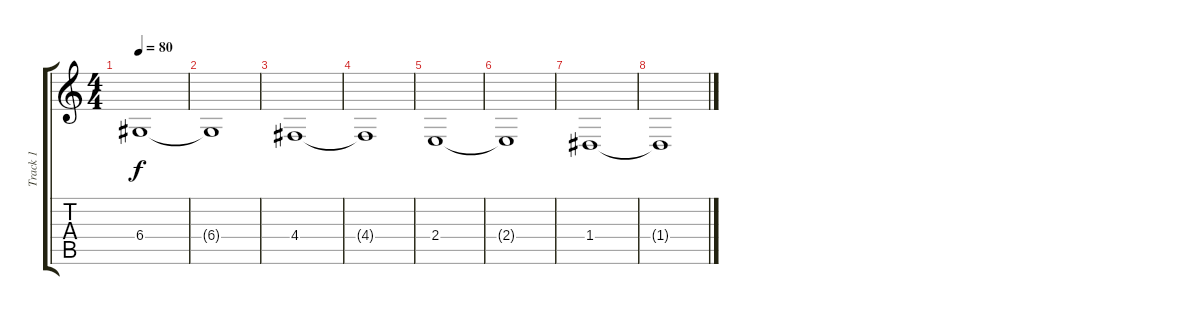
\track ("Track 1" "Track 1") {instrument stringensemble1}
\staff {score tabs}
\tuning (E4 B3 G3 D3 A2 E2) {hide}
\ts (4 4)
\section ("" "")
\tempo 80
\clef g2
\ks c
6.4.1{dy f volume 6} |
6.4{t}.1 |
4.4.1 |
4.4{t}.1 |
2.4.1{volume 0} |
2.4{t}.1 |
1.4.1 |
1.4{t}.1
